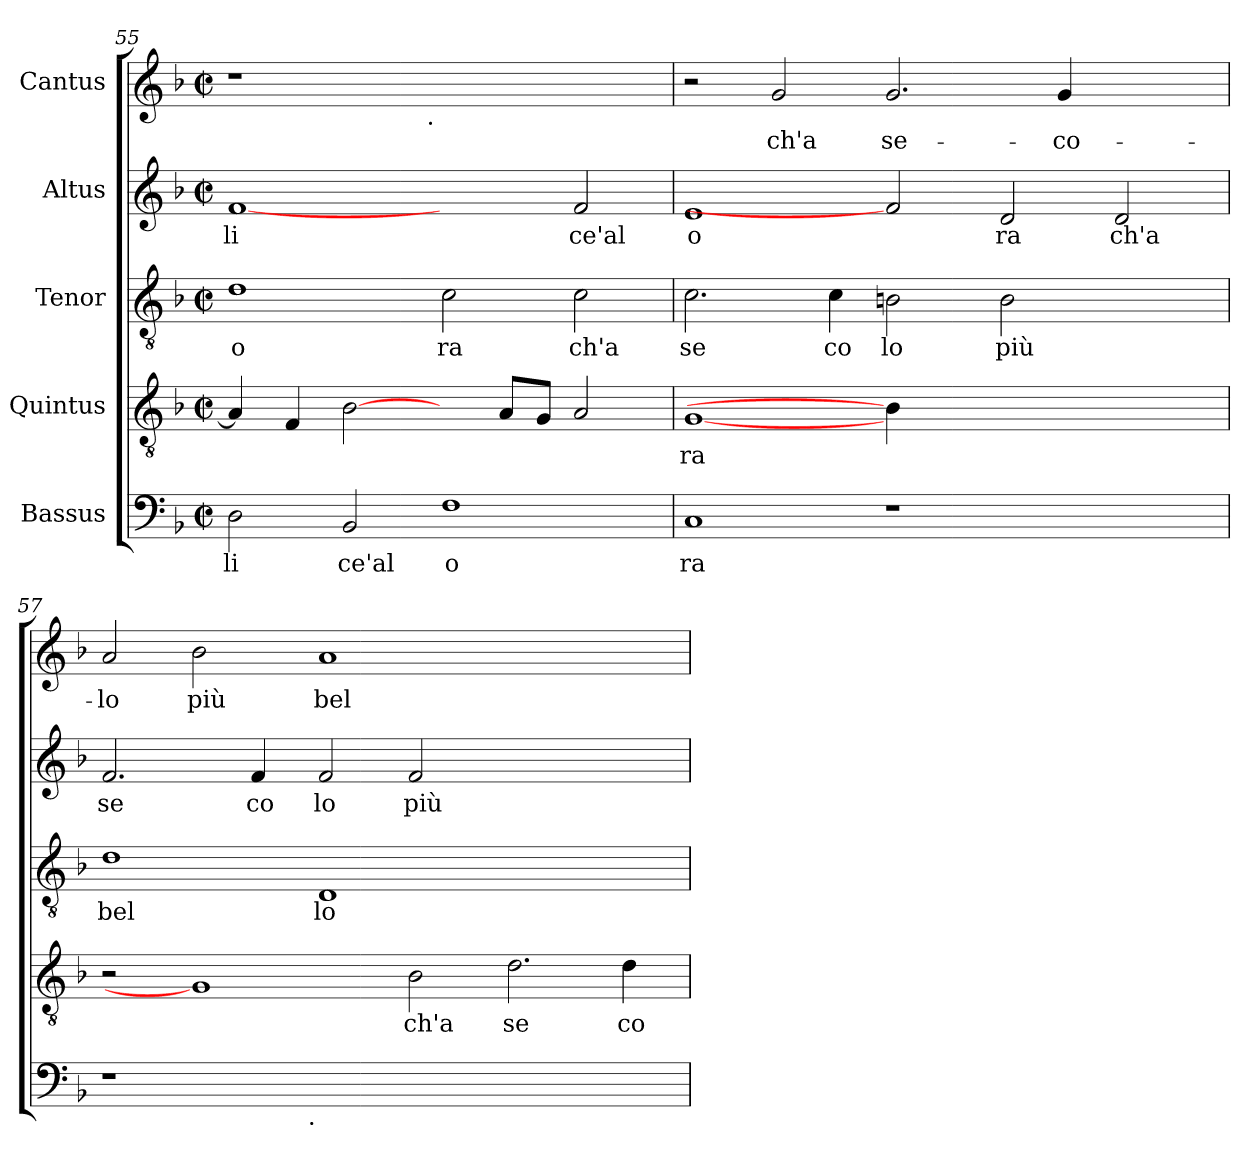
**kern	**text	**kern	**text	**kern	**text	**kern	**text	**kern	**text
*part5	*part5	*part4	*part4	*part3	*part3	*part2	*part2	*part1	*part1
*staff5	*staff5	*staff4	*staff4	*staff3	*staff3	*staff2	*staff2	*staff1	*staff1
*I"Bassus	*	*I"Quintus	*	*I"Tenor	*	*I"Altus	*	*I"Cantus	*
!!LO:LB:g=z
*clefF4	*	*clefGv2	*	*clefGv2	*	*clefG2	*	*clefG2	*
*k[b-]	*	*k[b-]	*	*k[b-]	*	*k[b-]	*	*k[b-]	*
*F:	*	*F:	*	*F:	*	*F:	*	*F:	*
*M2/2	*	*M2/2	*	*M2/2	*	*M2/2	*	*M2/2	*
*met(c|)	*	*met(c|)	*	*met(c|)	*	*met(c|)	*	*met(c|)	*
=55	=55	=55	=55	=55	=55	=55	=55	=55	=55
!	!LO:LY:b	!	!LO:LY:b:cj	!	!LO:LY:b	!	!LO:LY:b	!	!
*	*	*	*	*	*	*	*	*^	*
2D\	li	4A/]	.	1d	o	[1f	li	1r	2ryy	.
!	!	!	!LO:LY:b:cj	!	!	!	!	!	!	!
.	.	4F/	.	.	.	.	.	.	.	.
!	!LO:LY:b	!	!LO:LY:b:cj	!	!	!	!	!	!	!
2BB-/	ce'al	[2B-\	.	.	.	.	.	.	4...ryy	.
!	!	!	!	!	!	!	!	!	!LO:TX:b:t=.	!
.	.	.	.	.	.	.	.	.	1ryy	.
!	!LO:LY:b	!	!	!	!LO:LY:b	!	!	!	!	!
1F	o	4ryy	.	2c\	ra	2ryy	.	1ryy	.	.
!	!	!	!LO:LY:b:cj	!	!	!	!	!	!	!
.	.	8A/L	.	.	.	.	.	.	.	.
!	!	!	!LO:LY:b:cj	!	!	!	!	!	!	!
.	.	8G/J	.	.	.	.	.	.	.	.
!	!	!	!LO:LY:b:cj	!	!LO:LY:b	!	!LO:LY:b	!	!	!
.	.	2A/	.	2c\	ch'a	2f/	ce'al	.	.	.
.	.	.	.	.	.	.	.	.	32ryy	.
=56	=56	=56	=56	=56	=56	=56	=56	=56	=56	=56
!	!LO:LY:b	!	!LO:LY:b:cj	!	!LO:LY:b	!	!LO:LY:b	!	!	!
*	*	*	*	*	*	*	*	*v	*v	*
1C	ra	[1G	ra	2.c\	se	1e	o	2r	.
!	!	!	!	!	!	!	!	!	!LO:LY:b:cj
.	.	.	.	.	.	.	.	2g/	ch'a
!	!	!	!	!	!LO:LY:b	!	!	!	!
.	.	.	.	4c\	co	.	.	.	.
!	!	!	!	!	!LO:LY:b	!	!	!	!LO:LY:b:cj
1r	.	4B-\]	.	2Bn\	lo	2f]	.	2.g/	se-
.	.	1ryy	.	.	.	.	.	.	.
!	!	!	!	!	!LO:LY:b	!	!LO:LY:b	!	!
.	.	.	.	2B\	più	2d/	ra	.	.
!	!	!	!	!	!	!	!	!	!LO:LY:b:cj
.	.	.	.	.	.	.	.	4g/	-co-
!	!	!	!	!	!	!	!LO:LY:b	!	!
2ryy	.	.	.	2ryy	.	2d/	ch'a	2ryy	.
.	.	4ryy	.	.	.	.	.	.	.
=57	=57	=57	=57	=57	=57	=57	=57	=57	=57
!	!	!	!	!	!LO:LY:b	!	!LO:LY:b	!	!LO:LY:b:cj
*^	*	*	*	*	*	*	*	*	*
1r	2ryy	.	2r	.	1d	bel	2.f/	se	2a/	-lo
!	!	!	!	!	!	!	!	!	!	!LO:LY:b:cj
.	4ryy	.	1G]	.	.	.	.	.	2b-\	più
!	!	!	!	!	!	!	!	!LO:LY:b	!	!
.	8...ryy	.	.	.	.	.	4f/	co	.	.
!	!LO:TX:b:t=.	!	!	!	!	!	!	!	!	!
.	1ryy	.	.	.	.	.	.	.	.	.
!	!	!	!	!	!	!LO:LY:b	!	!LO:LY:b	!	!LO:LY:b:cj
0ryy	.	.	.	.	1D	lo	2f/	lo	1a	bel-
!	!	!	!	!LO:LY:b:cj	!	!	!	!LO:LY:b	!	!
.	.	.	2B-\	ch'a	.	.	2f/	più	.	.
.	1ryy	.	.	.	.	.	.	.	.	.
!	!	!	!	!LO:LY:b:cj	!	!	!	!	!	!
.	.	.	2.d\	se	1ryy	.	1ryy	.	1ryy	.
!	!	!	!	!LO:LY:b:cj	!	!	!	!	!	!
.	.	.	4d\	co	.	.	.	.	.	.
.	64ryy	.	.	.	.	.	.	.	.	.
*v	*v	*	*	*	*	*	*	*	*	*
=	=	=	=	=	=	=	=	=	=
*-	*-	*-	*-	*-	*-	*-	*-	*-	*-
